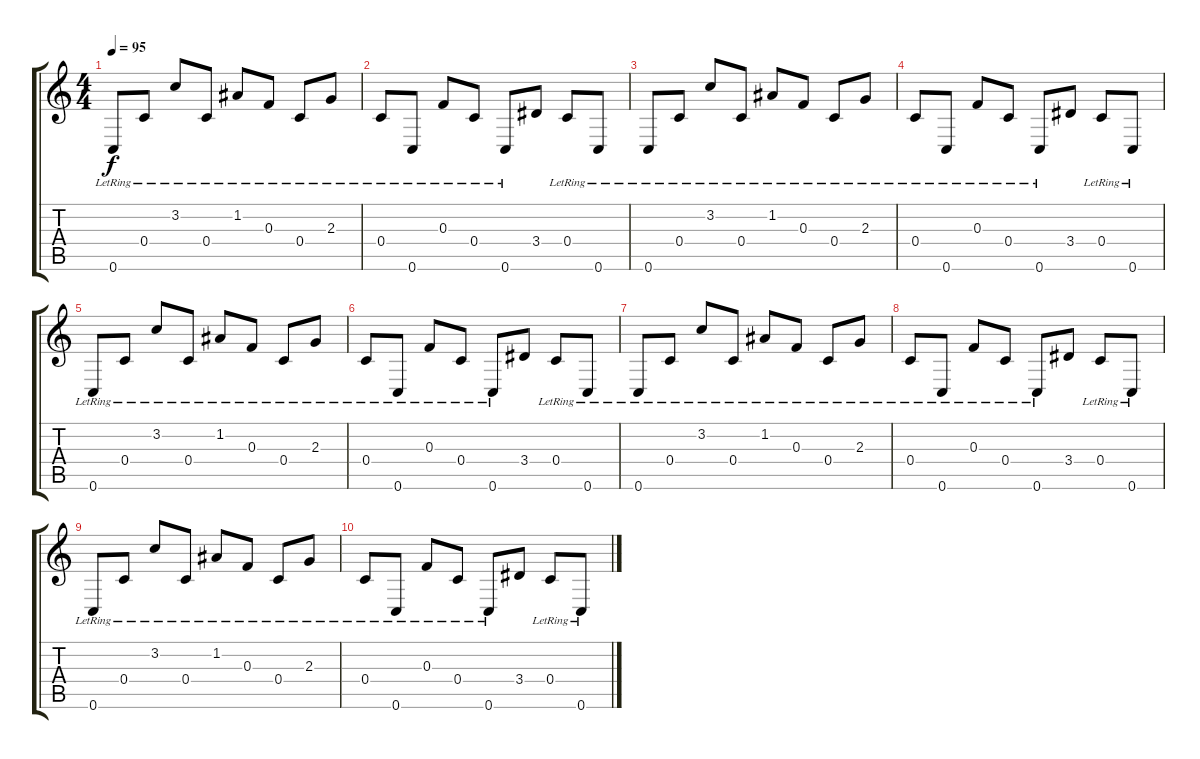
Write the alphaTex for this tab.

\track "" {instrument acousticguitarsteel}
\staff {score tabs}
\tuning (D4 A3 F3 C3 G2 C2) {hide}
\ts (4 4)
\tempo 95
\clef g2
\ks c
0.6{lr}.8{dy f} 0.4{lr}.8 3.2{lr}.8 0.4{lr}.8 1.2{lr}.8 0.3{lr}.8 0.4{lr}.8 2.3{lr}.8 |
0.4{lr}.8 0.6{lr}.8 0.3{lr}.8 0.4{lr}.8 0.6{lr}.8 3.4.8 0.4{lr}.8 0.6{lr}.8 |
0.6{lr}.8 0.4{lr}.8 3.2{lr}.8 0.4{lr}.8 1.2{lr}.8 0.3{lr}.8 0.4{lr}.8 2.3{lr}.8 |
0.4{lr}.8 0.6{lr}.8 0.3{lr}.8 0.4{lr}.8 0.6{lr}.8 3.4.8 0.4{lr}.8 0.6{lr}.8 |
0.6{lr}.8 0.4{lr}.8 3.2{lr}.8 0.4{lr}.8 1.2{lr}.8 0.3{lr}.8 0.4{lr}.8 2.3{lr}.8 |
0.4{lr}.8 0.6{lr}.8 0.3{lr}.8 0.4{lr}.8 0.6{lr}.8 3.4.8 0.4{lr}.8 0.6{lr}.8 |
0.6{lr}.8 0.4{lr}.8 3.2{lr}.8 0.4{lr}.8 1.2{lr}.8 0.3{lr}.8 0.4{lr}.8 2.3{lr}.8 |
0.4{lr}.8 0.6{lr}.8 0.3{lr}.8 0.4{lr}.8 0.6{lr}.8 3.4.8 0.4{lr}.8 0.6{lr}.8 |
0.6{lr}.8 0.4{lr}.8 3.2{lr}.8 0.4{lr}.8 1.2{lr}.8 0.3{lr}.8 0.4{lr}.8 2.3{lr}.8 |
0.4{lr}.8 0.6{lr}.8 0.3{lr}.8 0.4{lr}.8 0.6{lr}.8 3.4.8 0.4{lr}.8 0.6{lr}.8
